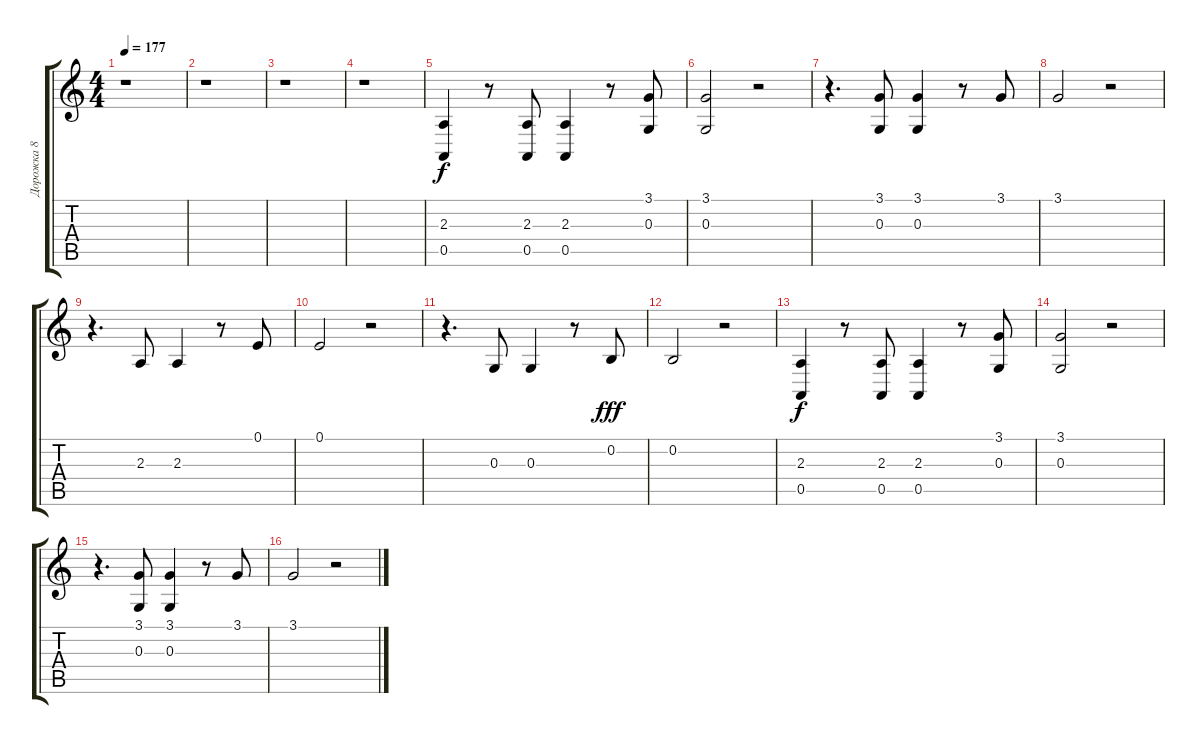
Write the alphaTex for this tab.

\track ("Дорожка 8" "Дорожка 8") {instrument harpsichord}
\staff {score tabs}
\tuning (E4 B3 G3 D3 A2 E2) {hide}
\ts (4 4)
\tempo 177
\clef g2
\ks c
r.1{dy f} |
r.1 |
r.1 |
r.1 |
(2.3 0.5).4 r.8 (2.3 0.5).8 (2.3 0.5).4 r.8 (3.1 0.3).8 |
(3.1 0.3).2 r.2 |
r.4{d} (3.1 0.3).8 (3.1 0.3).4 r.8 3.1.8 |
3.1.2 r.2 |
r.4{d} 2.3.8 2.3.4 r.8 0.1.8 |
0.1.2 r.2 |
r.4{d} 0.3.8 0.3.4 r.8 0.2.8{dy fff} |
0.2.2 r.2 |
(2.3 0.5).4{dy f} r.8 (2.3 0.5).8 (2.3 0.5).4 r.8 (3.1 0.3).8 |
(3.1 0.3).2 r.2 |
r.4{d} (3.1 0.3).8 (3.1 0.3).4 r.8 3.1.8 |
3.1.2 r.2
